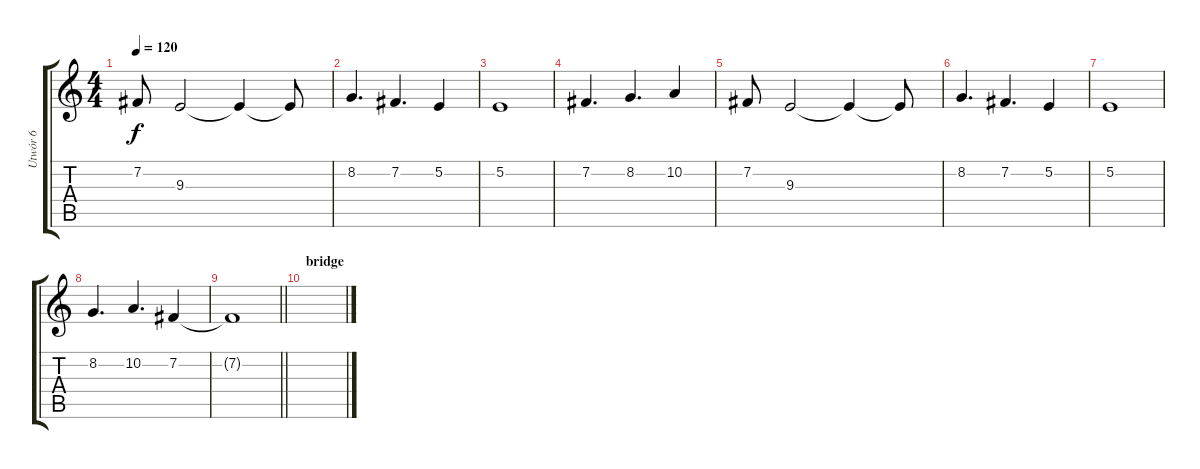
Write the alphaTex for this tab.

\track ("Utwór 6" "Utwór 6") {instrument oboe}
\staff {score tabs}
\tuning (E4 B3 G3 D3 A2 E2) {hide}
\ts (4 4)
\tempo 120
\clef g2
\ks c
7.2.8{dy f} 9.3.2 9.3{t}.4 9.3{t}.8 |
8.2.4{d} 7.2.4{d} 5.2.4 |
5.2.1 |
7.2.4{d} 8.2.4{d} 10.2.4 |
7.2.8 9.3.2 9.3{t}.4 9.3{t}.8 |
8.2.4{d} 7.2.4{d} 5.2.4 |
5.2.1 |
8.2.4{d} 10.2.4{d} 7.2.4 |
\barLineRight lightlight
7.2{t}.1 |
\section ("" "bridge")
